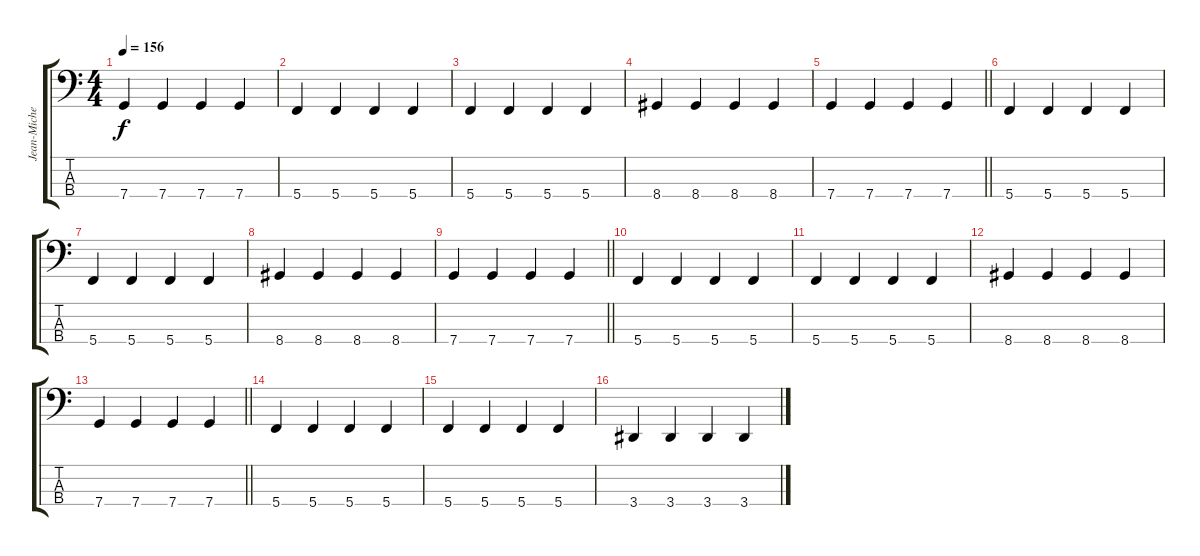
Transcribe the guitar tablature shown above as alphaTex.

\track ("Jean-Michel Labadie" "Jean-Miche") {instrument electricbasspick}
\staff {score tabs}
\tuning (F2 C2 G1 C1) {hide}
\ts (4 4)
\tempo 156
\clef f4
\ks c
7.4.4{dy f} 7.4.4 7.4.4 7.4.4 |
5.4.4 5.4.4 5.4.4 5.4.4 |
5.4.4 5.4.4 5.4.4 5.4.4 |
8.4.4 8.4.4 8.4.4 8.4.4 |
\barLineRight lightlight
7.4.4 7.4.4 7.4.4 7.4.4 |
5.4.4 5.4.4 5.4.4 5.4.4 |
5.4.4 5.4.4 5.4.4 5.4.4 |
8.4.4 8.4.4 8.4.4 8.4.4 |
\barLineRight lightlight
7.4.4 7.4.4 7.4.4 7.4.4 |
5.4.4 5.4.4 5.4.4 5.4.4 |
5.4.4 5.4.4 5.4.4 5.4.4 |
8.4.4 8.4.4 8.4.4 8.4.4 |
\barLineRight lightlight
7.4.4 7.4.4 7.4.4 7.4.4 |
\section ("" "")
5.4.4 5.4.4 5.4.4 5.4.4 |
5.4.4 5.4.4 5.4.4 5.4.4 |
3.4.4 3.4.4 3.4.4 3.4.4
